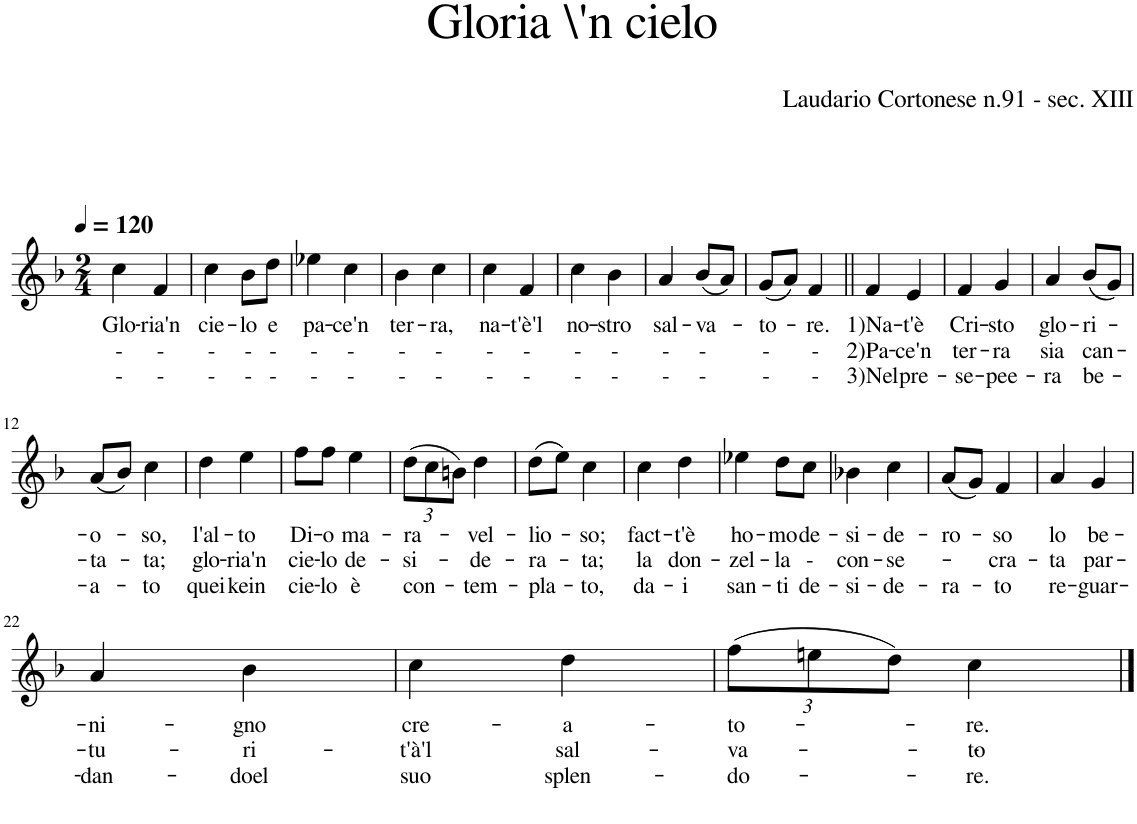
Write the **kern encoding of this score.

**kern	**text	**text	**text
*part1	*part1	*part1	*part1
*staff1	*staff1	*staff1	*staff1
*I"Staff	*	*	*
*clefG2	*	*	*
*k[b-]	*	*	*
*F:	*	*	*
*M2/4	*	*	*
*MM120	*	*	*
=1	=1	=1	=1
!	!LO:LY:b	!LO:LY:b	!LO:LY:b
4cc\	Glo-	-	-
!	!LO:LY:b	!LO:LY:b	!LO:LY:b
4f/	-ria'n	-	-
=2	=2	=2	=2
!	!LO:LY:b	!LO:LY:b	!LO:LY:b
4cc\	cie-	-	-
!	!LO:LY:b	!LO:LY:b	!LO:LY:b
8b-\L	-lo	-	-
!	!LO:LY:b	!LO:LY:b	!LO:LY:b
8dd\J	e	-	-
=3	=3	=3	=3
!	!LO:LY:b	!LO:LY:b	!LO:LY:b
4ee-X\	pa-	-	-
!	!LO:LY:b	!LO:LY:b	!LO:LY:b
4cc\	-ce'n	-	-
=4	=4	=4	=4
!	!LO:LY:b	!LO:LY:b	!LO:LY:b
4b-\	ter-	-	-
!	!LO:LY:b	!LO:LY:b	!LO:LY:b
4cc\	-ra,	-	-
=5	=5	=5	=5
!	!LO:LY:b	!LO:LY:b	!LO:LY:b
4cc\	na-	-	-
!	!LO:LY:b	!LO:LY:b	!LO:LY:b
4f/	-t'è'l	-	-
=6	=6	=6	=6
!	!LO:LY:b	!LO:LY:b	!LO:LY:b
4cc\	no-	-	-
!	!LO:LY:b	!LO:LY:b	!LO:LY:b
4b-\	-stro	-	-
=7	=7	=7	=7
!	!LO:LY:b	!LO:LY:b	!LO:LY:b
4a/	sal-	-	-
!	!LO:LY:b	!LO:LY:b	!LO:LY:b
(8b-/L	-va-	-	-
8a/J)	.	.	.
=8	=8	=8	=8
!	!LO:LY:b	!LO:LY:b	!LO:LY:b
(8g/L	-to-	-	-
8a/J)	.	.	.
!	!LO:LY:b	!LO:LY:b	!LO:LY:b
4f/	-re.	-	-
=9||	=9||	=9||	=9||
!	!LO:LY:b	!LO:LY:b	!LO:LY:b
4f/	1)Na-	2)Pa-	3)Nel
!	!LO:LY:b	!LO:LY:b	!LO:LY:b
4e/	-t'è	-ce'n	pre-
=10	=10	=10	=10
!	!LO:LY:b	!LO:LY:b	!LO:LY:b
4f/	Cri-	ter-	-se-
!	!LO:LY:b	!LO:LY:b	!LO:LY:b
4g/	-sto	-ra	-pee-
=11	=11	=11	=11
!	!LO:LY:b	!LO:LY:b	!LO:LY:b
4a/	glo-	sia	-ra
!	!LO:LY:b	!LO:LY:b	!LO:LY:b
(8b-/L	-ri-	can-	be-
8g/J)	.	.	.
!!LO:LB:g=z
=12	=12	=12	=12
!	!LO:LY:b	!LO:LY:b	!LO:LY:b
(8a/L	-o-	-ta-	-a-
8b-/J)	.	.	.
!	!LO:LY:b	!LO:LY:b	!LO:LY:b
4cc\	-so,	-ta;	-to
=13	=13	=13	=13
!	!LO:LY:b	!LO:LY:b	!LO:LY:b
4dd\	l'al-	glo-	quei
!	!LO:LY:b	!LO:LY:b	!LO:LY:b
4ee\	-to	-ria'n	kein
=14	=14	=14	=14
!	!LO:LY:b	!LO:LY:b	!LO:LY:b
8ff\L	Di-	cie-	cie-
!	!LO:LY:b	!LO:LY:b	!LO:LY:b
8ff\J	-o	-lo	-lo
!	!LO:LY:b	!LO:LY:b	!LO:LY:b
4ee\	ma-	de-	è
=15	=15	=15	=15
*Xbrackettup	*	*	*
!	!LO:LY:b	!LO:LY:b	!LO:LY:b
(12dd\L	-ra-	-si-	con-
12cc\	.	.	.
12bn\J)	.	.	.
!	!LO:LY:b	!LO:LY:b	!LO:LY:b
4dd\	-vel-	-de-	-tem-
=16	=16	=16	=16
!	!LO:LY:b	!LO:LY:b	!LO:LY:b
(8dd\L	-lio-	-ra-	-pla-
8ee\J)	.	.	.
!	!LO:LY:b	!LO:LY:b	!LO:LY:b
4cc\	-so;	-ta;	-to,
=17	=17	=17	=17
!	!LO:LY:b	!LO:LY:b	!LO:LY:b
4cc\	fact-	la	da-
!	!LO:LY:b	!LO:LY:b	!LO:LY:b
4dd\	-t'è	don-	-i
=18	=18	=18	=18
!	!LO:LY:b	!LO:LY:b	!LO:LY:b
4ee-X\	ho-	-zel-	san-
!	!LO:LY:b	!LO:LY:b	!LO:LY:b
8dd\L	-mo	-la	-ti
!	!LO:LY:b	!LO:LY:b	!LO:LY:b
8cc\J	de-	-	de-
=19	=19	=19	=19
!	!LO:LY:b	!LO:LY:b	!LO:LY:b
4b-X\	-si-	con-	-si-
!	!LO:LY:b	!LO:LY:b	!LO:LY:b
4cc\	-de-	-se-	-de-
=20	=20	=20	=20
!	!LO:LY:b	!	!LO:LY:b
(8a/L	-ro-	.	-ra-
8g/J)	.	.	.
!	!LO:LY:b	!LO:LY:b	!LO:LY:b
4f/	-so	-cra-	-to
=21	=21	=21	=21
!	!LO:LY:b	!LO:LY:b	!LO:LY:b
4a/	lo	-ta	re-
!	!LO:LY:b	!LO:LY:b	!LO:LY:b
4g/	be-	par-	-guar-
!!LO:LB:g=z
=22	=22	=22	=22
!	!LO:LY:b	!LO:LY:b	!LO:LY:b
4a/	-ni-	-tu-	-dan-
!	!LO:LY:b	!LO:LY:b	!LO:LY:b
4b-\	-gno	-ri-	-doel
=23	=23	=23	=23
!	!LO:LY:b	!LO:LY:b	!LO:LY:b
4cc\	cre-	-t'à'l	suo
!	!LO:LY:b	!LO:LY:b	!LO:LY:b
4dd\	-a-	sal-	splen-
=24	=24	=24	=24
!	!LO:LY:b	!LO:LY:b	!LO:LY:b
(12ff\L	-to-	-va-	-do-
12een\	.	.	.
12dd\J)	.	.	.
!	!LO:LY:b	!LO:LY:b	!LO:LY:b
4cc\	-re.	-to-	-re.
==	==	==	==
*-	*-	*-	*-
